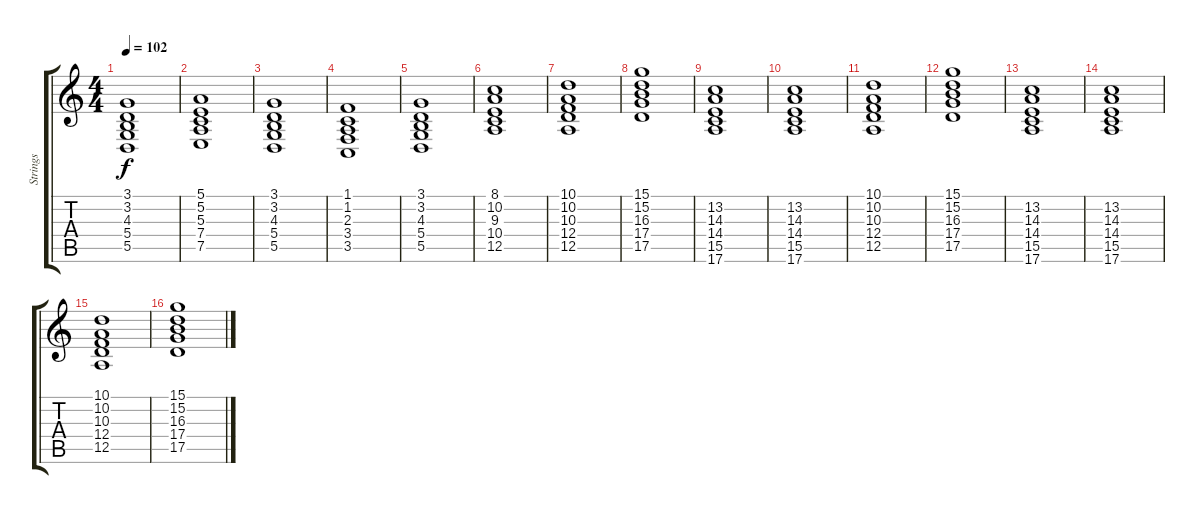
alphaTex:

\track ("Strings" "Strings") {instrument synthstrings2}
\staff {score tabs}
\tuning (E4 B3 G3 D3 A2 E2) {hide}
\ts (4 4)
\tempo 102
\clef g2
\ks c
(3.1 3.2 4.3 5.4 5.5).1{dy f} |
(5.1 5.2 5.3 7.4 7.5).1 |
(3.1 3.2 4.3 5.4 5.5).1 |
(1.1 1.2 2.3 3.4 3.5).1 |
(3.1 3.2 4.3 5.4 5.5).1 |
(8.1 10.2 9.3 10.4 12.5).1 |
(10.1 10.2 10.3 12.4 12.5).1 |
(15.1 15.2 16.3 17.4 17.5).1 |
(13.2 14.3 14.4 15.5 17.6).1 |
(13.2 14.3 14.4 15.5 17.6).1 |
(10.1 10.2 10.3 12.4 12.5).1 |
(15.1 15.2 16.3 17.4 17.5).1 |
(13.2 14.3 14.4 15.5 17.6).1 |
(13.2 14.3 14.4 15.5 17.6).1 |
(10.1 10.2 10.3 12.4 12.5).1 |
(15.1 15.2 16.3 17.4 17.5).1
